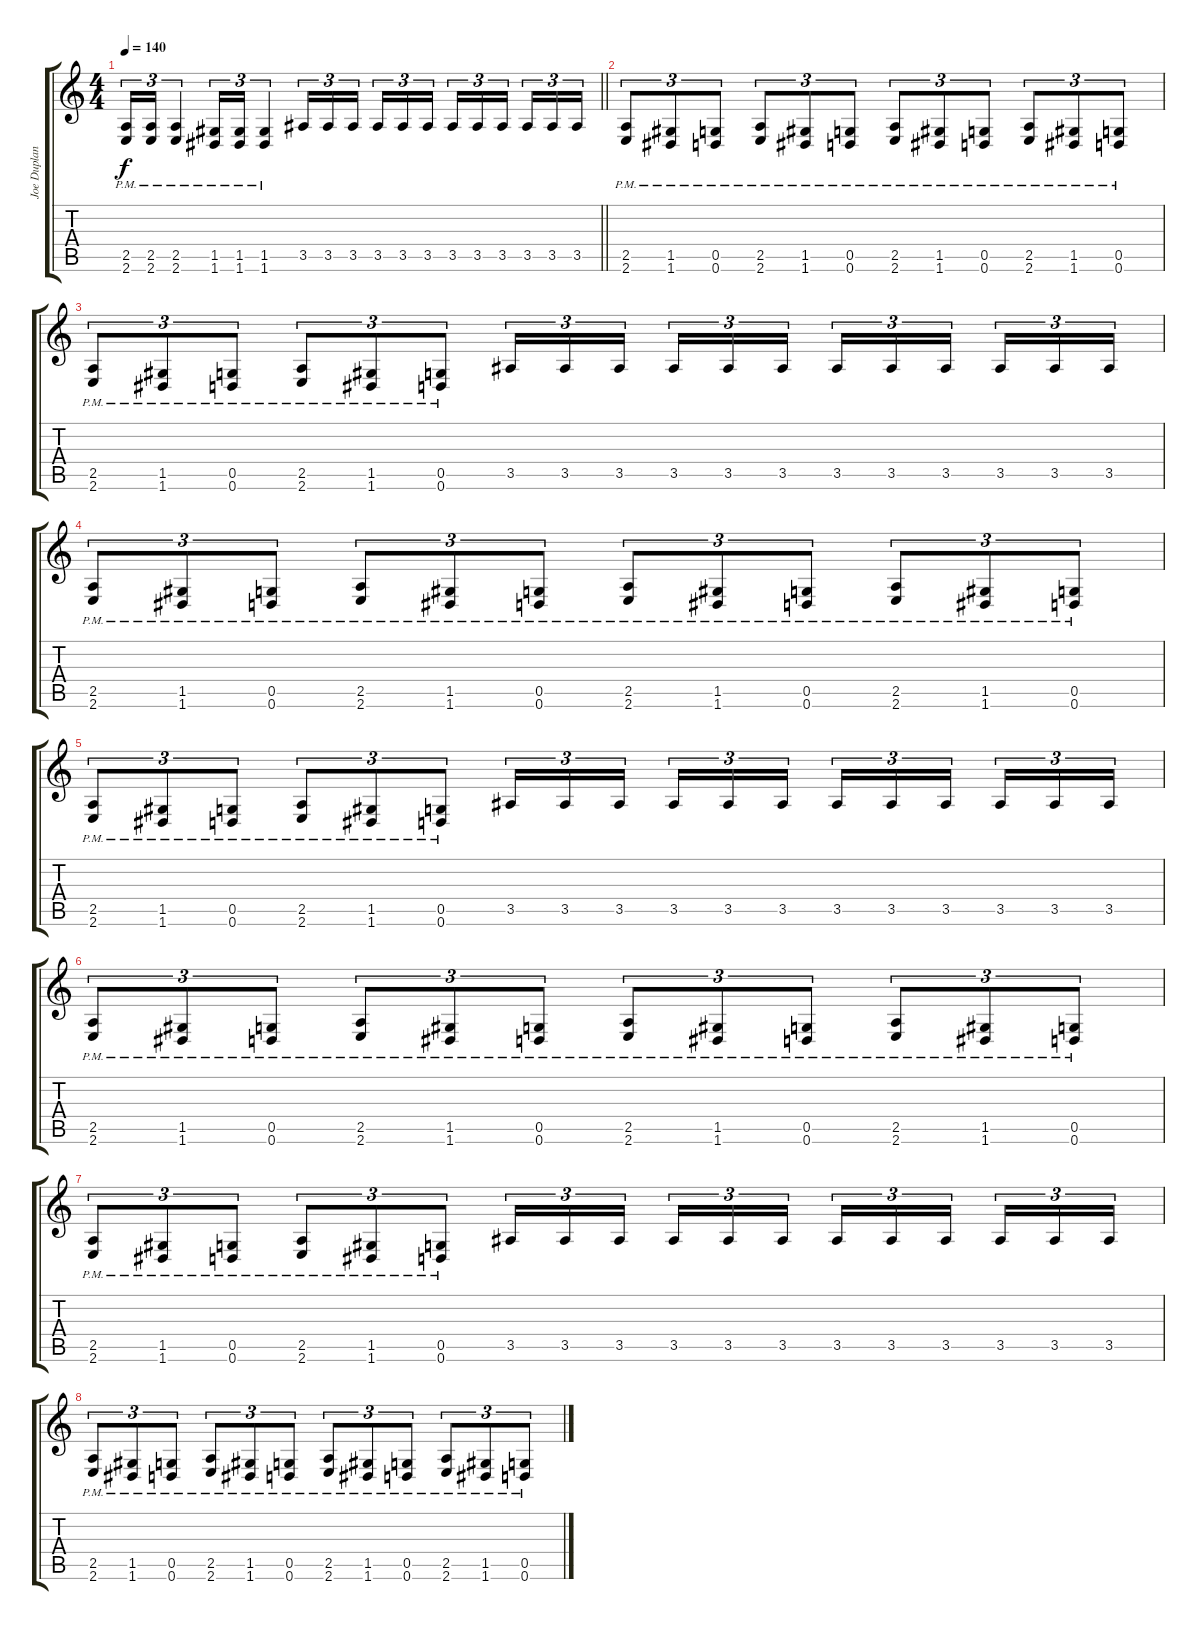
\track ("Joe Duplantier" "Joe Duplan") {instrument distortionguitar}
\staff {score tabs}
\tuning (D4 A3 F3 C3 G2 D2) {hide}
\ts (4 4)
\tempo 140
\clef g2
\barLineRight lightlight
\ks c
(2.5 2.6{pm}).16{tu (3 2) dy f} (2.5 2.6{pm}).16{tu (3 2)} (2.5 2.6{pm}).4{tu (3 2)} (1.5 1.6{pm}).16{tu (3 2)} (1.5 1.6{pm}).16{tu (3 2)} (1.5 1.6{pm}).4{tu (3 2)} 3.5.16{tu (3 2)} 3.5.16{tu (3 2)} 3.5.16{tu (3 2) beam splitsecondary} 3.5.16{tu (3 2)} 3.5.16{tu (3 2)} 3.5.16{tu (3 2)} 3.5.16{tu (3 2)} 3.5.16{tu (3 2)} 3.5.16{tu (3 2) beam splitsecondary} 3.5.16{tu (3 2)} 3.5.16{tu (3 2)} 3.5.16{tu (3 2)} |
\section ("" "")
(2.5 2.6{pm}).8{tu (3 2)} (1.5 1.6{pm}).8{tu (3 2)} (0.5 0.6{pm}).8{tu (3 2)} (2.5 2.6{pm}).8{tu (3 2)} (1.5 1.6{pm}).8{tu (3 2)} (0.5 0.6{pm}).8{tu (3 2)} (2.5 2.6{pm}).8{tu (3 2)} (1.5 1.6{pm}).8{tu (3 2)} (0.5 0.6{pm}).8{tu (3 2)} (2.5 2.6{pm}).8{tu (3 2)} (1.5 1.6{pm}).8{tu (3 2)} (0.5 0.6{pm}).8{tu (3 2)} |
(2.5 2.6{pm}).8{tu (3 2)} (1.5 1.6{pm}).8{tu (3 2)} (0.5 0.6{pm}).8{tu (3 2)} (2.5 2.6{pm}).8{tu (3 2)} (1.5 1.6{pm}).8{tu (3 2)} (0.5 0.6{pm}).8{tu (3 2)} 3.5.16{tu (3 2)} 3.5.16{tu (3 2)} 3.5.16{tu (3 2) beam splitsecondary} 3.5.16{tu (3 2)} 3.5.16{tu (3 2)} 3.5.16{tu (3 2)} 3.5.16{tu (3 2)} 3.5.16{tu (3 2)} 3.5.16{tu (3 2) beam splitsecondary} 3.5.16{tu (3 2)} 3.5.16{tu (3 2)} 3.5.16{tu (3 2)} |
(2.5 2.6{pm}).8{tu (3 2)} (1.5 1.6{pm}).8{tu (3 2)} (0.5 0.6{pm}).8{tu (3 2)} (2.5 2.6{pm}).8{tu (3 2)} (1.5 1.6{pm}).8{tu (3 2)} (0.5 0.6{pm}).8{tu (3 2)} (2.5 2.6{pm}).8{tu (3 2)} (1.5 1.6{pm}).8{tu (3 2)} (0.5 0.6{pm}).8{tu (3 2)} (2.5 2.6{pm}).8{tu (3 2)} (1.5 1.6{pm}).8{tu (3 2)} (0.5 0.6{pm}).8{tu (3 2)} |
(2.5 2.6{pm}).8{tu (3 2)} (1.5 1.6{pm}).8{tu (3 2)} (0.5 0.6{pm}).8{tu (3 2)} (2.5 2.6{pm}).8{tu (3 2)} (1.5 1.6{pm}).8{tu (3 2)} (0.5 0.6{pm}).8{tu (3 2)} 3.5.16{tu (3 2)} 3.5.16{tu (3 2)} 3.5.16{tu (3 2) beam splitsecondary} 3.5.16{tu (3 2)} 3.5.16{tu (3 2)} 3.5.16{tu (3 2)} 3.5.16{tu (3 2)} 3.5.16{tu (3 2)} 3.5.16{tu (3 2) beam splitsecondary} 3.5.16{tu (3 2)} 3.5.16{tu (3 2)} 3.5.16{tu (3 2)} |
(2.5 2.6{pm}).8{tu (3 2)} (1.5 1.6{pm}).8{tu (3 2)} (0.5 0.6{pm}).8{tu (3 2)} (2.5 2.6{pm}).8{tu (3 2)} (1.5 1.6{pm}).8{tu (3 2)} (0.5 0.6{pm}).8{tu (3 2)} (2.5 2.6{pm}).8{tu (3 2)} (1.5 1.6{pm}).8{tu (3 2)} (0.5 0.6{pm}).8{tu (3 2)} (2.5 2.6{pm}).8{tu (3 2)} (1.5 1.6{pm}).8{tu (3 2)} (0.5 0.6{pm}).8{tu (3 2)} |
(2.5 2.6{pm}).8{tu (3 2)} (1.5 1.6{pm}).8{tu (3 2)} (0.5 0.6{pm}).8{tu (3 2)} (2.5 2.6{pm}).8{tu (3 2)} (1.5 1.6{pm}).8{tu (3 2)} (0.5 0.6{pm}).8{tu (3 2)} 3.5.16{tu (3 2)} 3.5.16{tu (3 2)} 3.5.16{tu (3 2) beam splitsecondary} 3.5.16{tu (3 2)} 3.5.16{tu (3 2)} 3.5.16{tu (3 2)} 3.5.16{tu (3 2)} 3.5.16{tu (3 2)} 3.5.16{tu (3 2) beam splitsecondary} 3.5.16{tu (3 2)} 3.5.16{tu (3 2)} 3.5.16{tu (3 2)} |
(2.5 2.6{pm}).8{tu (3 2)} (1.5 1.6{pm}).8{tu (3 2)} (0.5 0.6{pm}).8{tu (3 2)} (2.5 2.6{pm}).8{tu (3 2)} (1.5 1.6{pm}).8{tu (3 2)} (0.5 0.6{pm}).8{tu (3 2)} (2.5 2.6{pm}).8{tu (3 2)} (1.5 1.6{pm}).8{tu (3 2)} (0.5 0.6{pm}).8{tu (3 2)} (2.5 2.6{pm}).8{tu (3 2)} (1.5 1.6{pm}).8{tu (3 2)} (0.5 0.6{pm}).8{tu (3 2)}
